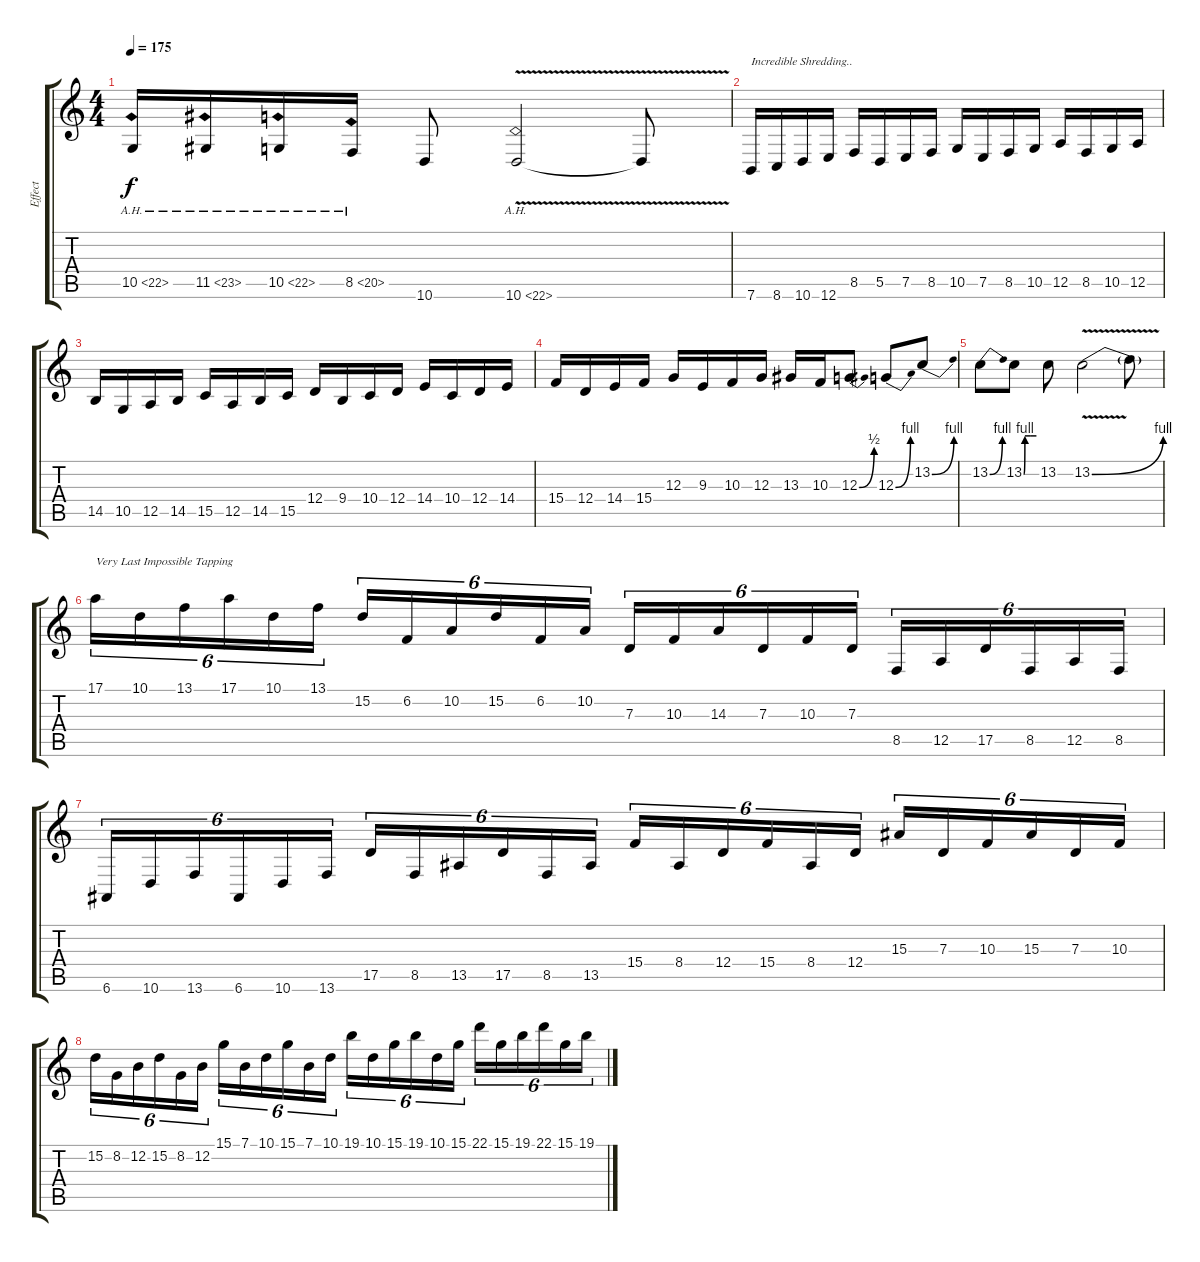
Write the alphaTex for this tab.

\track ("Effect" "Effect") {instrument tremolostrings}
\staff {score tabs}
\tuning (E4 B3 G3 D3 A2 E2) {hide}
\ts (4 4)
\tempo 175
\clef g2
\ks c
10.5{ah 12}.16{dy f} 11.5{ah 12}.16 10.5{ah 12}.16 8.5{ah 12}.16 10.6.8 10.6{ah 12 v}.2 10.6{t}.8 |
7.6.16{txt "Incredible Shredding.."} 8.6.16 10.6.16 12.6.16 8.5.16 5.5.16 7.5.16 8.5.16 10.5.16 7.5.16 8.5.16 10.5.16 12.5.16 8.5.16 10.5.16 12.5.16 |
14.5.16 10.5.16 12.5.16 14.5.16 15.5.16 12.5.16 14.5.16 15.5.16 12.4.16 9.4.16 10.4.16 12.4.16 14.4.16 10.4.16 12.4.16 14.4.16 |
15.4.16 12.4.16 14.4.16 15.4.16 12.3.16 9.3.16 10.3.16 12.3.16 13.3.16 10.3.16 12.3{be (bend 0 0 60 2)}.8 12.3{be (bend 0 0 60 4)}.8 13.2{be (bend 0 0 60 4)}.8 |
13.2{be (bend 0 0 60 4)}.8 13.2{be (custom 0 0 5 4 15 4 30 4 60 4)}.8 13.2.8 13.2{be (bend 0 0 60 4) v}.2 13.2{t}.8 |
17.1.16{tu (6 4) txt "Very Last Impossible Tapping" volume 16} 10.1.16{tu (6 4)} 13.1.16{tu (6 4)} 17.1.16{tu (6 4)} 10.1.16{tu (6 4)} 13.1.16{tu (6 4)} 15.2.16{tu (6 4)} 6.2.16{tu (6 4)} 10.2.16{tu (6 4)} 15.2.16{tu (6 4)} 6.2.16{tu (6 4)} 10.2.16{tu (6 4)} 7.3.16{tu (6 4)} 10.3.16{tu (6 4)} 14.3.16{tu (6 4)} 7.3.16{tu (6 4)} 10.3.16{tu (6 4)} 7.3.16{tu (6 4)} 8.5.16{tu (6 4)} 12.5.16{tu (6 4)} 17.5.16{tu (6 4)} 8.5.16{tu (6 4)} 12.5.16{tu (6 4)} 8.5.16{tu (6 4)} |
6.6.16{tu (6 4)} 10.6.16{tu (6 4)} 13.6.16{tu (6 4)} 6.6.16{tu (6 4)} 10.6.16{tu (6 4)} 13.6.16{tu (6 4)} 17.5.16{tu (6 4)} 8.5.16{tu (6 4)} 13.5.16{tu (6 4)} 17.5.16{tu (6 4)} 8.5.16{tu (6 4)} 13.5.16{tu (6 4)} 15.4.16{tu (6 4)} 8.4.16{tu (6 4)} 12.4.16{tu (6 4)} 15.4.16{tu (6 4)} 8.4.16{tu (6 4)} 12.4.16{tu (6 4)} 15.3.16{tu (6 4)} 7.3.16{tu (6 4)} 10.3.16{tu (6 4)} 15.3.16{tu (6 4)} 7.3.16{tu (6 4)} 10.3.16{tu (6 4)} |
15.2.16{tu (6 4)} 8.2.16{tu (6 4)} 12.2.16{tu (6 4)} 15.2.16{tu (6 4)} 8.2.16{tu (6 4)} 12.2.16{tu (6 4)} 15.1.16{tu (6 4)} 7.1.16{tu (6 4)} 10.1.16{tu (6 4)} 15.1.16{tu (6 4)} 7.1.16{tu (6 4)} 10.1.16{tu (6 4)} 19.1.16{tu (6 4)} 10.1.16{tu (6 4)} 15.1.16{tu (6 4)} 19.1.16{tu (6 4)} 10.1.16{tu (6 4)} 15.1.16{tu (6 4)} 22.1.16{tu (6 4)} 15.1.16{tu (6 4)} 19.1.16{tu (6 4)} 22.1.16{tu (6 4)} 15.1.16{tu (6 4)} 19.1.16{tu (6 4)}
